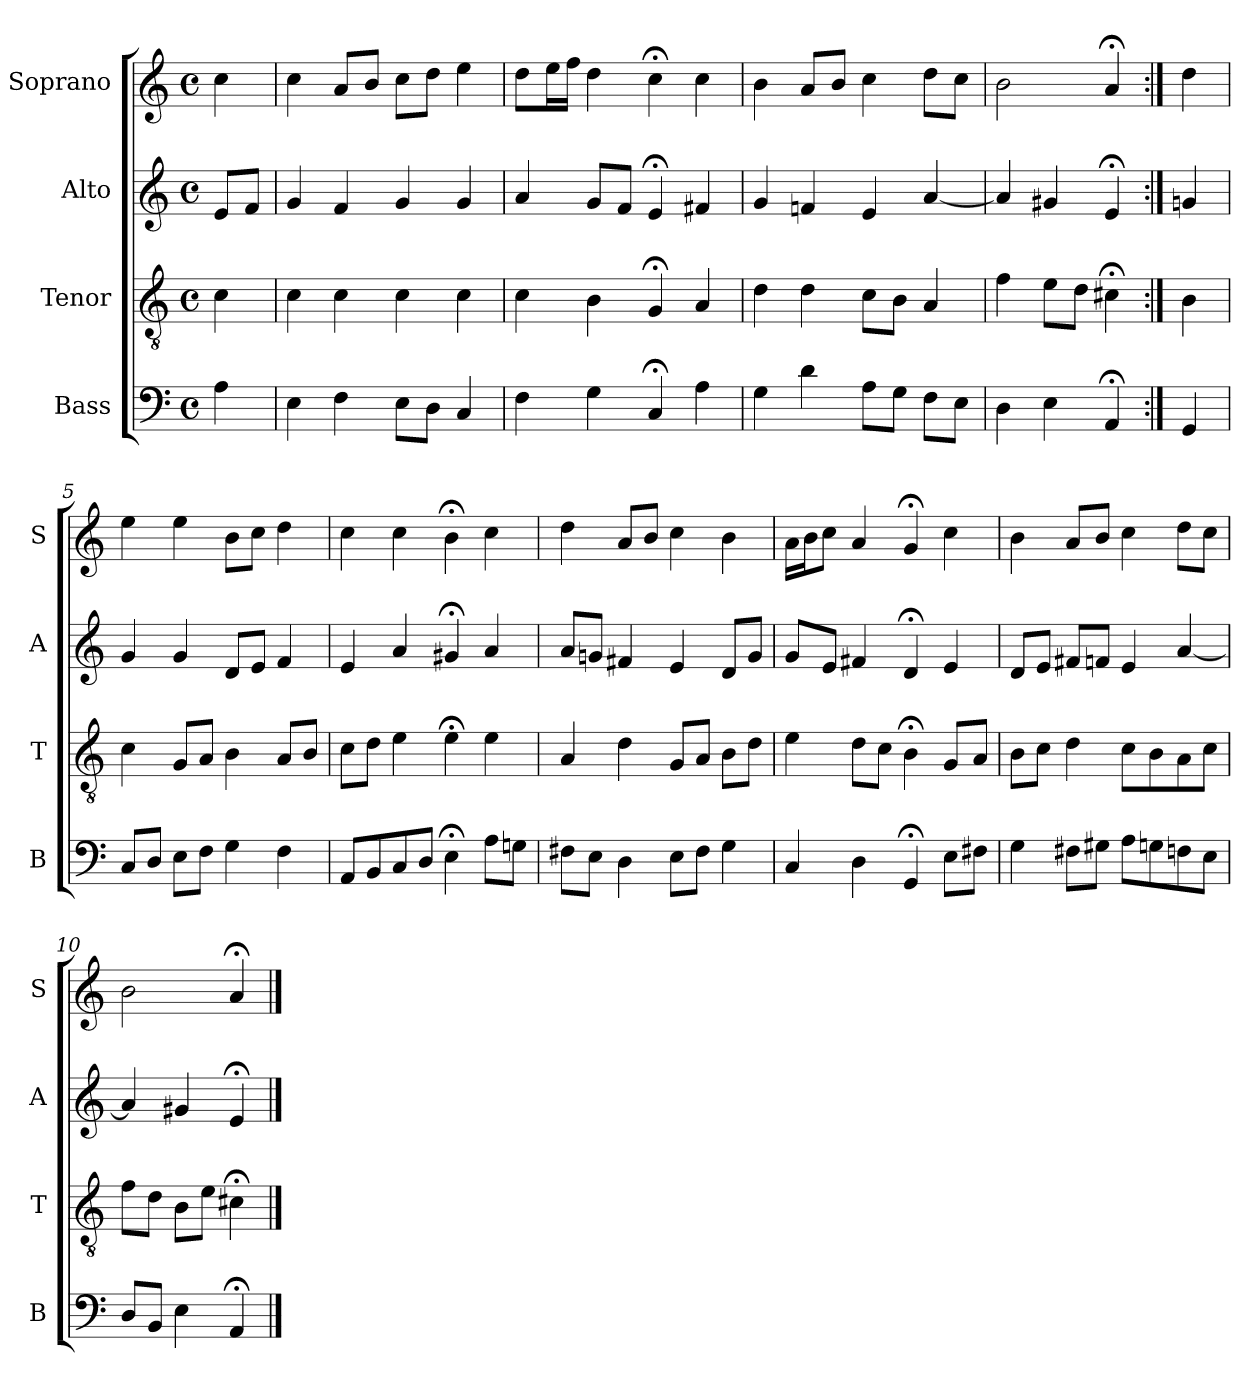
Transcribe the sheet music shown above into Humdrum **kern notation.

**kern	**kern	**kern	**kern
*part4	*part3	*part2	*part1
*staff4	*staff3	*staff2	*staff1
*I"Bass	*I"Tenor	*I"Alto	*I"Soprano
*I'B	*I'T	*I'A	*I'S
*clefF4	*clefGv2	*clefG2	*clefG2
*k[]	*k[]	*k[]	*k[]
*a:	*a:	*a:	*a:
*M4/4	*M4/4	*M4/4	*M4/4
*met(c)	*met(c)	*met(c)	*met(c)
*MM100	*MM100	*MM100	*MM100
=	=	=	=
4A	4c	8eL	4cc
.	.	8fJ	.
=1	=1	=1	=1
4E	4c	4g	4cc
4F	4c	4f	8aL
.	.	.	8bJ
8EL	4c	4g	8ccL
8DJ	.	.	8ddJ
4C	4c	4g	4ee
=2	=2	=2	=2
4F	4c	4a	8ddL
.	.	.	16eeL
.	.	.	16ffJJ
4G	4B	8gL	4dd
.	.	8fJ	.
4C;<i	4G;<i	4e;<	4cc;<
4Ai	4Ai	4f#X	4cc
=3	=3	=3	=3
4G	4d	4g	4b
4d	4d	4fn	8aL
.	.	.	8bJ
8AL	8cL	4e	4cc
8GJ	8BJ	.	.
8FL	4A	[4a	8ddL
8EJ	.	.	8ccJ
=4	=4	=4	=4
4D	4f	4a]	2b
4E	8eL	4g#X	.
.	8dJ	.	.
4AA;<	4c#X;<	4e;<	4a;<
=:|!	=:|!	=:|!	=:|!
4GG	4B	4gn	4dd
=5	=5	=5	=5
8CL	4c	4g	4ee
8DJ	.	.	.
8EL	8GL	4g	4ee
8FJ	8AJ	.	.
4G	4B	8dL	8bL
.	.	8eJ	8ccJ
4F	8AL	4f	4dd
.	8BJ	.	.
=6	=6	=6	=6
8AAL	8cL	4e	4cc
8BB	8dJ	.	.
8C	4e	4a	4cc
8DJ	.	.	.
4E;<	4e;<	4g#X;<	4b;<
8AL	4e	4a	4cc
8GnJ	.	.	.
=7	=7	=7	=7
8F#XL	4A	8aL	4dd
8EJ	.	8gnJ	.
4D	4d	4f#X	8aL
.	.	.	8bJ
8EL	8GL	4e	4cc
8F#J	8AJ	.	.
4G	8BL	8dL	4b
.	8dJ	8gJ	.
=8	=8	=8	=8
4C	4e	8gL	16aLL
.	.	.	16bJ
.	.	8eJ	8ccJ
4D	8dL	4f#X	4a
.	8cJ	.	.
4GG;<	4B;<	4d;<	4g;<
8EL	8GL	4e	4cc
8F#XJ	8AJ	.	.
=9	=9	=9	=9
4G	8BL	8dL	4b
.	8cJ	8eJ	.
8F#XL	4d	8f#XL	8aL
8G#XJ	.	8fnJ	8bJ
8AL	8cL	4e	4cc
8Gn	8B	.	.
8Fn	8A	[4a	8ddL
8EJ	8cJ	.	8ccJ
=10	=10	=10	=10
8DL	8fL	4a]	2b
8BBJ	8dJ	.	.
4E	8BL	4g#X	.
.	8eJ	.	.
4AA;<	4c#X;<	4e;<	4a;<
==	==	==	==
*-	*-	*-	*-
